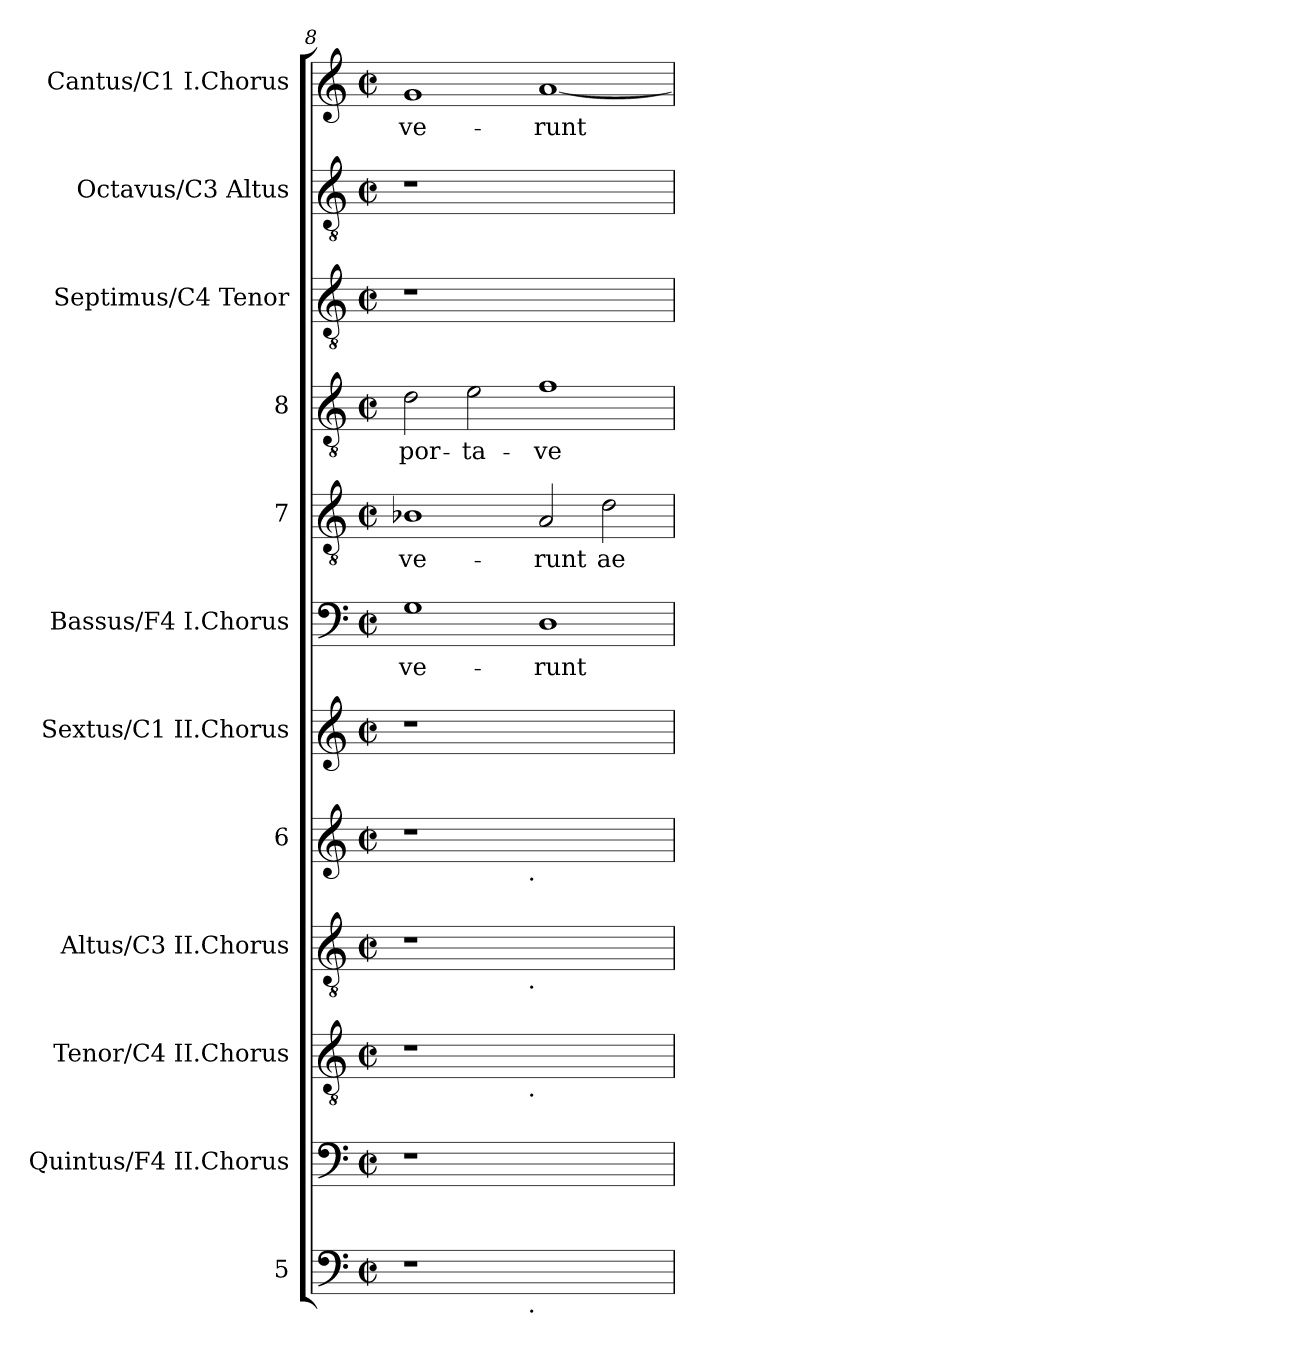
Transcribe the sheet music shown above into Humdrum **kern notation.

**kern	**kern	**kern	**kern	**kern	**kern	**kern	**text	**kern	**text	**kern	**text	**kern	**kern	**kern	**text
*part12	*part11	*part10	*part9	*part8	*part7	*part6	*part6	*part5	*part5	*part4	*part4	*part3	*part2	*part1	*part1
*staff12	*staff11	*staff10	*staff9	*staff8	*staff7	*staff6	*staff6	*staff5	*staff5	*staff4	*staff4	*staff3	*staff2	*staff1	*staff1
*I"5	*I"Quintus/F4  II.Chorus	*I"Tenor/C4  II.Chorus	*I"Altus/C3  II.Chorus	*I"6	*I"Sextus/C1  II.Chorus	*I"Bassus/F4  I.Chorus	*	*I"7	*	*I"8	*	*I"Septimus/C4  Tenor	*I"Octavus/C3  Altus	*I"Cantus/C1  I.Chorus	*
*	*	*I'T	*I'A	*	*	*I'B	*	*	*	*	*	*	*	*I'C	*
*clefF4	*clefF4	*clefGv2	*clefGv2	*clefG2	*clefG2	*clefF4	*	*clefGv2	*	*clefGv2	*	*clefGv2	*clefGv2	*clefG2	*
*k[]	*k[]	*k[]	*k[]	*k[]	*k[]	*k[]	*	*k[]	*	*k[]	*	*k[]	*k[]	*k[]	*
*C:	*C:	*C:	*C:	*C:	*C:	*C:	*	*C:	*	*C:	*	*C:	*C:	*C:	*
*M2/2	*M2/2	*M2/2	*M2/2	*M2/2	*M2/2	*M2/2	*	*M2/2	*	*M2/2	*	*M2/2	*M2/2	*M2/2	*
*met(c|)	*met(c|)	*met(c|)	*met(c|)	*met(c|)	*met(c|)	*met(c|)	*	*met(c|)	*	*met(c|)	*	*met(c|)	*met(c|)	*met(c|)	*
=8	=8	=8	=8	=8	=8	=8	=8	=8	=8	=8	=8	=8	=8	=8	=8
!	!	!	!	!	!	!	!LO:LY:b:cj	!	!LO:LY:b:cj	!	!LO:LY:b:cj	!	!	!	!LO:LY:b:cj
*^	*	*^	*^	*^	*	*	*	*	*	*	*	*	*	*	*
1r	2ryy	1r	1r	2ryy	1r	2ryy	1r	2ryy	1r	1G	-ve-	1B-X	-ve-	2d\	por-	1r	1r	1g	-ve-
!	!	!	!	!	!	!	!	!	!	!	!	!	!	!	!LO:LY:b:cj	!	!	!	!
.	4...ryy	.	.	4...ryy	.	4...ryy	.	4...ryy	.	.	.	.	.	2e\	-ta-	.	.	.	.
!	!	!	!	!	!	!	!	!LO:TX:b:t=.	!	!	!	!	!	!	!	!	!	!	!
!	!	!	!	!	!	!LO:TX:b:t=.	!	!	!	!	!	!	!	!	!	!	!	!	!
!	!	!	!	!LO:TX:b:t=.	!	!	!	!	!	!	!	!	!	!	!	!	!	!	!
!	!LO:TX:b:t=.	!	!	!	!	!	!	!	!	!	!	!	!	!	!	!	!	!	!
.	1ryy	.	.	1ryy	.	1ryy	.	1ryy	.	.	.	.	.	.	.	.	.	.	.
!	!	!	!	!	!	!	!	!	!	!	!LO:LY:b:cj	!	!LO:LY:b:cj	!	!LO:LY:b:cj	!	!	!	!LO:LY:b:cj
1ryy	.	1ryy	1ryy	.	1ryy	.	1ryy	.	1ryy	1D	-runt	2A/	-runt	1f	-ve-	1ryy	1ryy	[<1a	-runt
!	!	!	!	!	!	!	!	!	!	!	!	!	!LO:LY:b:cj	!	!	!	!	!	!
.	.	.	.	.	.	.	.	.	.	.	.	2d\	ae-	.	.	.	.	.	.
.	32ryy	.	.	32ryy	.	32ryy	.	32ryy	.	.	.	.	.	.	.	.	.	.	.
*	*	*	*v	*v	*	*	*v	*v	*	*	*	*	*	*	*	*	*	*	*
*v	*v	*	*	*v	*v	*	*	*	*	*	*	*	*	*	*	*	*
=	=	=	=	=	=	=	=	=	=	=	=	=	=	=	=
*-	*-	*-	*-	*-	*-	*-	*-	*-	*-	*-	*-	*-	*-	*-	*-
